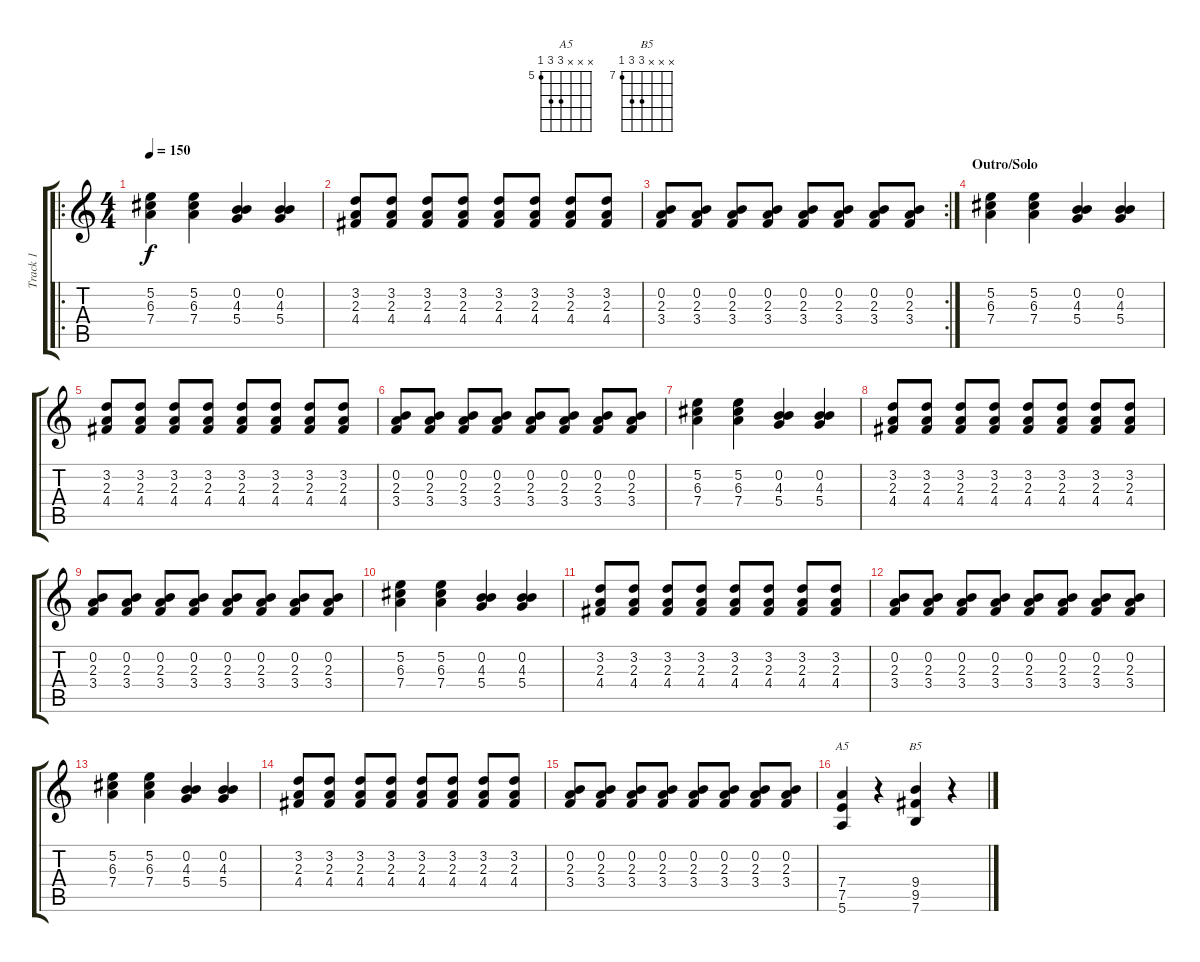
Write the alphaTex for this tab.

\track ("Track 1" "Track 1") {instrument acousticguitarsteel}
\staff {score tabs}
\tuning (E4 B3 G3 D3 A2 E2) {hide}
\chord ("A5" x x x 7 7 5) {firstfret 5}
\chord ("B5" x x x 9 9 7) {firstfret 7}
\ro
\ts (4 4)
\tempo 150
\clef g2
\ks c
(5.2 6.3 7.4).4{dy f} (5.2 6.3 7.4).4 (0.2 4.3 5.4).4 (0.2 4.3 5.4).4 |
(3.2 2.3 4.4).8 (3.2 2.3 4.4).8 (3.2 2.3 4.4).8 (3.2 2.3 4.4).8 (3.2 2.3 4.4).8 (3.2 2.3 4.4).8 (3.2 2.3 4.4).8 (3.2 2.3 4.4).8 |
\rc 2
(0.2 2.3 3.4).8 (0.2 2.3 3.4).8 (0.2 2.3 3.4).8 (0.2 2.3 3.4).8 (0.2 2.3 3.4).8 (0.2 2.3 3.4).8 (0.2 2.3 3.4).8 (0.2 2.3 3.4).8 |
\section ("" "Outro/Solo")
(5.2 6.3 7.4).4 (5.2 6.3 7.4).4 (0.2 4.3 5.4).4 (0.2 4.3 5.4).4 |
(3.2 2.3 4.4).8 (3.2 2.3 4.4).8 (3.2 2.3 4.4).8 (3.2 2.3 4.4).8 (3.2 2.3 4.4).8 (3.2 2.3 4.4).8 (3.2 2.3 4.4).8 (3.2 2.3 4.4).8 |
(0.2 2.3 3.4).8 (0.2 2.3 3.4).8 (0.2 2.3 3.4).8 (0.2 2.3 3.4).8 (0.2 2.3 3.4).8 (0.2 2.3 3.4).8 (0.2 2.3 3.4).8 (0.2 2.3 3.4).8 |
(5.2 6.3 7.4).4 (5.2 6.3 7.4).4 (0.2 4.3 5.4).4 (0.2 4.3 5.4).4 |
(3.2 2.3 4.4).8 (3.2 2.3 4.4).8 (3.2 2.3 4.4).8 (3.2 2.3 4.4).8 (3.2 2.3 4.4).8 (3.2 2.3 4.4).8 (3.2 2.3 4.4).8 (3.2 2.3 4.4).8 |
(0.2 2.3 3.4).8 (0.2 2.3 3.4).8 (0.2 2.3 3.4).8 (0.2 2.3 3.4).8 (0.2 2.3 3.4).8 (0.2 2.3 3.4).8 (0.2 2.3 3.4).8 (0.2 2.3 3.4).8 |
(5.2 6.3 7.4).4 (5.2 6.3 7.4).4 (0.2 4.3 5.4).4 (0.2 4.3 5.4).4 |
(3.2 2.3 4.4).8 (3.2 2.3 4.4).8 (3.2 2.3 4.4).8 (3.2 2.3 4.4).8 (3.2 2.3 4.4).8 (3.2 2.3 4.4).8 (3.2 2.3 4.4).8 (3.2 2.3 4.4).8 |
(0.2 2.3 3.4).8 (0.2 2.3 3.4).8 (0.2 2.3 3.4).8 (0.2 2.3 3.4).8 (0.2 2.3 3.4).8 (0.2 2.3 3.4).8 (0.2 2.3 3.4).8 (0.2 2.3 3.4).8 |
(5.2 6.3 7.4).4 (5.2 6.3 7.4).4 (0.2 4.3 5.4).4 (0.2 4.3 5.4).4 |
(3.2 2.3 4.4).8 (3.2 2.3 4.4).8 (3.2 2.3 4.4).8 (3.2 2.3 4.4).8 (3.2 2.3 4.4).8 (3.2 2.3 4.4).8 (3.2 2.3 4.4).8 (3.2 2.3 4.4).8 |
(0.2 2.3 3.4).8 (0.2 2.3 3.4).8 (0.2 2.3 3.4).8 (0.2 2.3 3.4).8 (0.2 2.3 3.4).8 (0.2 2.3 3.4).8 (0.2 2.3 3.4).8 (0.2 2.3 3.4).8 |
(7.4 7.5 5.6).4{ch "A5"} r.4 (9.4 9.5 7.6).4{ch "B5"} r.4
